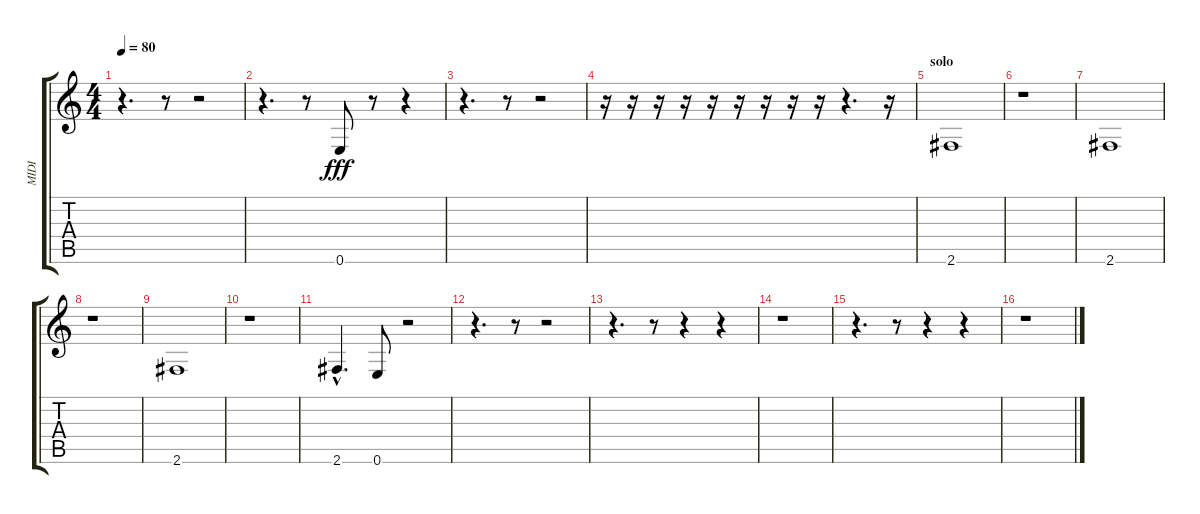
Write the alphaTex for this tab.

\track ("MIDI" "MIDI") {instrument electricbasspick}
\staff {score tabs}
\tuning (E4 B3 G3 D3 A2 E2) {hide}
\ts (4 4)
\tempo 80
\clef g2
\ks c
r.4{d dy fff} r.8 r.2 |
r.4{d} r.8 0.6.8 r.8 r.4 |
r.4{d} r.8 r.2 |
r.16 r.16 r.16 r.16 r.16 r.16 r.16 r.16 r.16 r.4{d} r.16 |
\section ("" "solo")
2.6.1 |
r.1 |
2.6.1 |
r.1 |
2.6.1 |
r.1 |
2.6{hac}.4{d} 0.6.8 r.2 |
r.4{d} r.8 r.2 |
r.4{d} r.8 r.4 r.4 |
r.1 |
r.4{d} r.8 r.4 r.4 |
r.1
